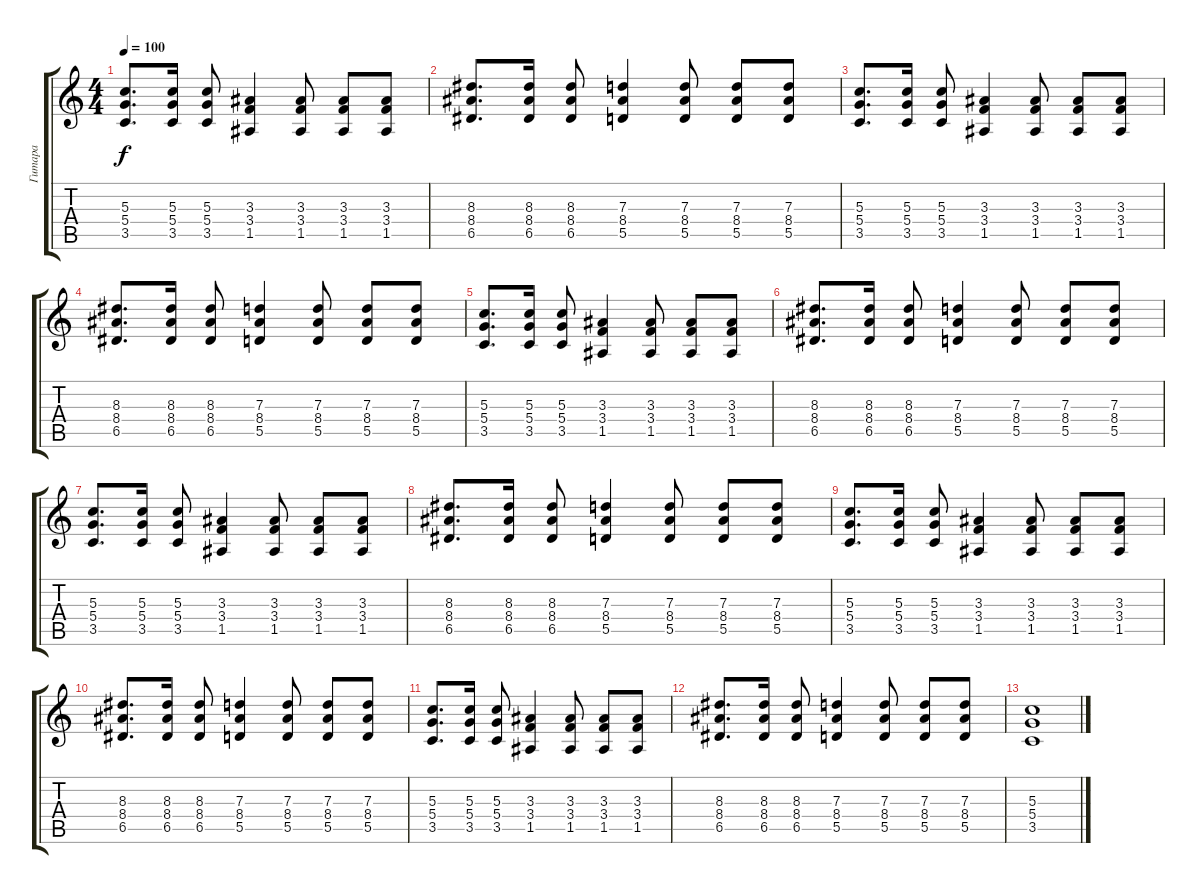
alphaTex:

\track ("Гитара" "Гитара") {instrument acousticguitarsteel}
\staff {score tabs}
\tuning (E4 B3 G3 D3 A2 E2) {hide}
\ts (4 4)
\tempo 100
\clef g2
\ks c
(5.3 5.4 3.5).8{d dy f} (5.3 5.4 3.5).16 (5.3 5.4 3.5).8 (3.3 3.4 1.5).4 (3.3 3.4 1.5).8 (3.3 3.4 1.5).8 (3.3 3.4 1.5).8 |
(8.3 8.4 6.5).8{d} (8.3 8.4 6.5).16 (8.3 8.4 6.5).8 (7.3 8.4 5.5).4 (7.3 8.4 5.5).8 (7.3 8.4 5.5).8 (7.3 8.4 5.5).8 |
(5.3 5.4 3.5).8{d} (5.3 5.4 3.5).16 (5.3 5.4 3.5).8 (3.3 3.4 1.5).4 (3.3 3.4 1.5).8 (3.3 3.4 1.5).8 (3.3 3.4 1.5).8 |
(8.3 8.4 6.5).8{d} (8.3 8.4 6.5).16 (8.3 8.4 6.5).8 (7.3 8.4 5.5).4 (7.3 8.4 5.5).8 (7.3 8.4 5.5).8 (7.3 8.4 5.5).8 |
(5.3 5.4 3.5).8{d} (5.3 5.4 3.5).16 (5.3 5.4 3.5).8 (3.3 3.4 1.5).4 (3.3 3.4 1.5).8 (3.3 3.4 1.5).8 (3.3 3.4 1.5).8 |
(8.3 8.4 6.5).8{d} (8.3 8.4 6.5).16 (8.3 8.4 6.5).8 (7.3 8.4 5.5).4 (7.3 8.4 5.5).8 (7.3 8.4 5.5).8 (7.3 8.4 5.5).8 |
(5.3 5.4 3.5).8{d} (5.3 5.4 3.5).16 (5.3 5.4 3.5).8 (3.3 3.4 1.5).4 (3.3 3.4 1.5).8 (3.3 3.4 1.5).8 (3.3 3.4 1.5).8 |
(8.3 8.4 6.5).8{d} (8.3 8.4 6.5).16 (8.3 8.4 6.5).8 (7.3 8.4 5.5).4 (7.3 8.4 5.5).8 (7.3 8.4 5.5).8 (7.3 8.4 5.5).8 |
(5.3 5.4 3.5).8{d} (5.3 5.4 3.5).16 (5.3 5.4 3.5).8 (3.3 3.4 1.5).4 (3.3 3.4 1.5).8 (3.3 3.4 1.5).8 (3.3 3.4 1.5).8 |
(8.3 8.4 6.5).8{d} (8.3 8.4 6.5).16 (8.3 8.4 6.5).8 (7.3 8.4 5.5).4 (7.3 8.4 5.5).8 (7.3 8.4 5.5).8 (7.3 8.4 5.5).8 |
(5.3 5.4 3.5).8{d} (5.3 5.4 3.5).16 (5.3 5.4 3.5).8 (3.3 3.4 1.5).4 (3.3 3.4 1.5).8 (3.3 3.4 1.5).8 (3.3 3.4 1.5).8 |
(8.3 8.4 6.5).8{d} (8.3 8.4 6.5).16 (8.3 8.4 6.5).8 (7.3 8.4 5.5).4 (7.3 8.4 5.5).8 (7.3 8.4 5.5).8 (7.3 8.4 5.5).8 |
(5.3 5.4 3.5).1
